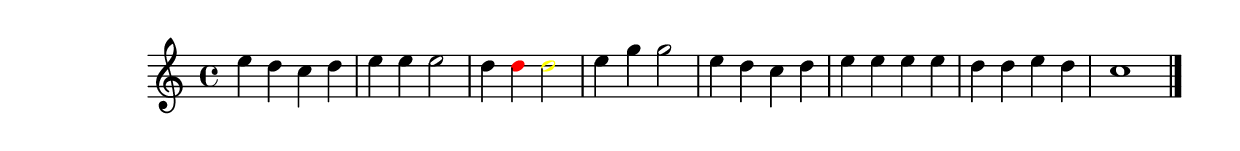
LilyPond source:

\version "2.18.2"
\language "english"

\header {
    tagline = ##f
}

\layout {}

\paper {}

\score {
    \new Score
    <<
        \new Staff
        {
            {   % measure
                \time 4/4
                \tweak color #black
                e''4
                \tweak color #black
                d''4
                \tweak color #black
                c''4
                \tweak color #black
                d''4
            }   % measure
            {   % measure
                \tweak color #black
                e''4
                \tweak color #black
                e''4
                \tweak color #black
                e''2
            }   % measure
            {   % measure
                \tweak color #black
                d''4
                \tweak color #red
                d''4
                \tweak color #yellow
                d''2
            }   % measure
            {   % measure
                e''4
                g''4
                g''2
            }   % measure
            {   % measure
                e''4
                d''4
                c''4
                d''4
            }   % measure
            {   % measure
                e''4
                e''4
                e''4
                e''4
            }   % measure
            {   % measure
                d''4
                d''4
                e''4
                d''4
            }   % measure
            {   % measure
                c''1
                \bar "|." %! SCORE1
            }   % measure
        }
    >>
}